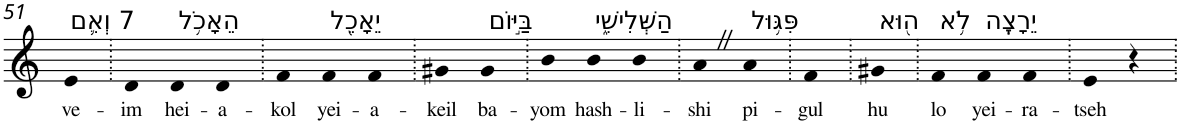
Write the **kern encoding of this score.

**kern	**text
*part1	*part1
*staff1	*staff1
*I"Piano	*
*I'Pno	*
!!LO:PB:g=z
*clefG2	*
*k[]	*
=51	=51
!LO:TX:a:t=7 וְאִ֛ם	!
!	!LO:LY:b
4e	ve-
=52.	=52.
!	!LO:LY:b
4d	-im
!LO:TX:a:t=הֵאָכֹ֥ל	!
!	!LO:LY:b
4d	hei-
!	!LO:LY:b
4d	-a-
=53.	=53.
!	!LO:LY:b
4f	-kol
!LO:TX:a:t=יֵאָכֵ֖ל	!
!	!LO:LY:b
4f	yei-
!	!LO:LY:b
4f	-a-
=54.	=54.
!	!LO:LY:b
4g#X	-keil
!LO:TX:a:t=בַּיּ֣וֹם	!
!	!LO:LY:b
4g#	ba-
=55.	=55.
!	!LO:LY:b
4b	-yom
!LO:TX:a:t=הַשְּׁלִישִׁ֑י	!
!	!LO:LY:b
4b	hash-
!	!LO:LY:b
4b	-li-
=56.	=56.
!	!LO:LY:b
4aZ	-shi
!LO:TX:a:t=פִּגּ֥וּל	!
!	!LO:LY:b
4a	pi-
=57.	=57.
!	!LO:LY:b
4f	-gul
=58.	=58.
!LO:TX:a:t=ה֖וּא	!
!	!LO:LY:b
4g#X	hu
=59.	=59.
!LO:TX:a:t=לֹ֥א	!
!	!LO:LY:b
4f	lo
!LO:TX:a:t=יֵרָצֶֽה	!
!	!LO:LY:b
4f	yei-
!	!LO:LY:b
4f	-ra-
=60.	=60.
!	!LO:LY:b
4e	-tseh
4r	.
=.	=.
*-	*-
